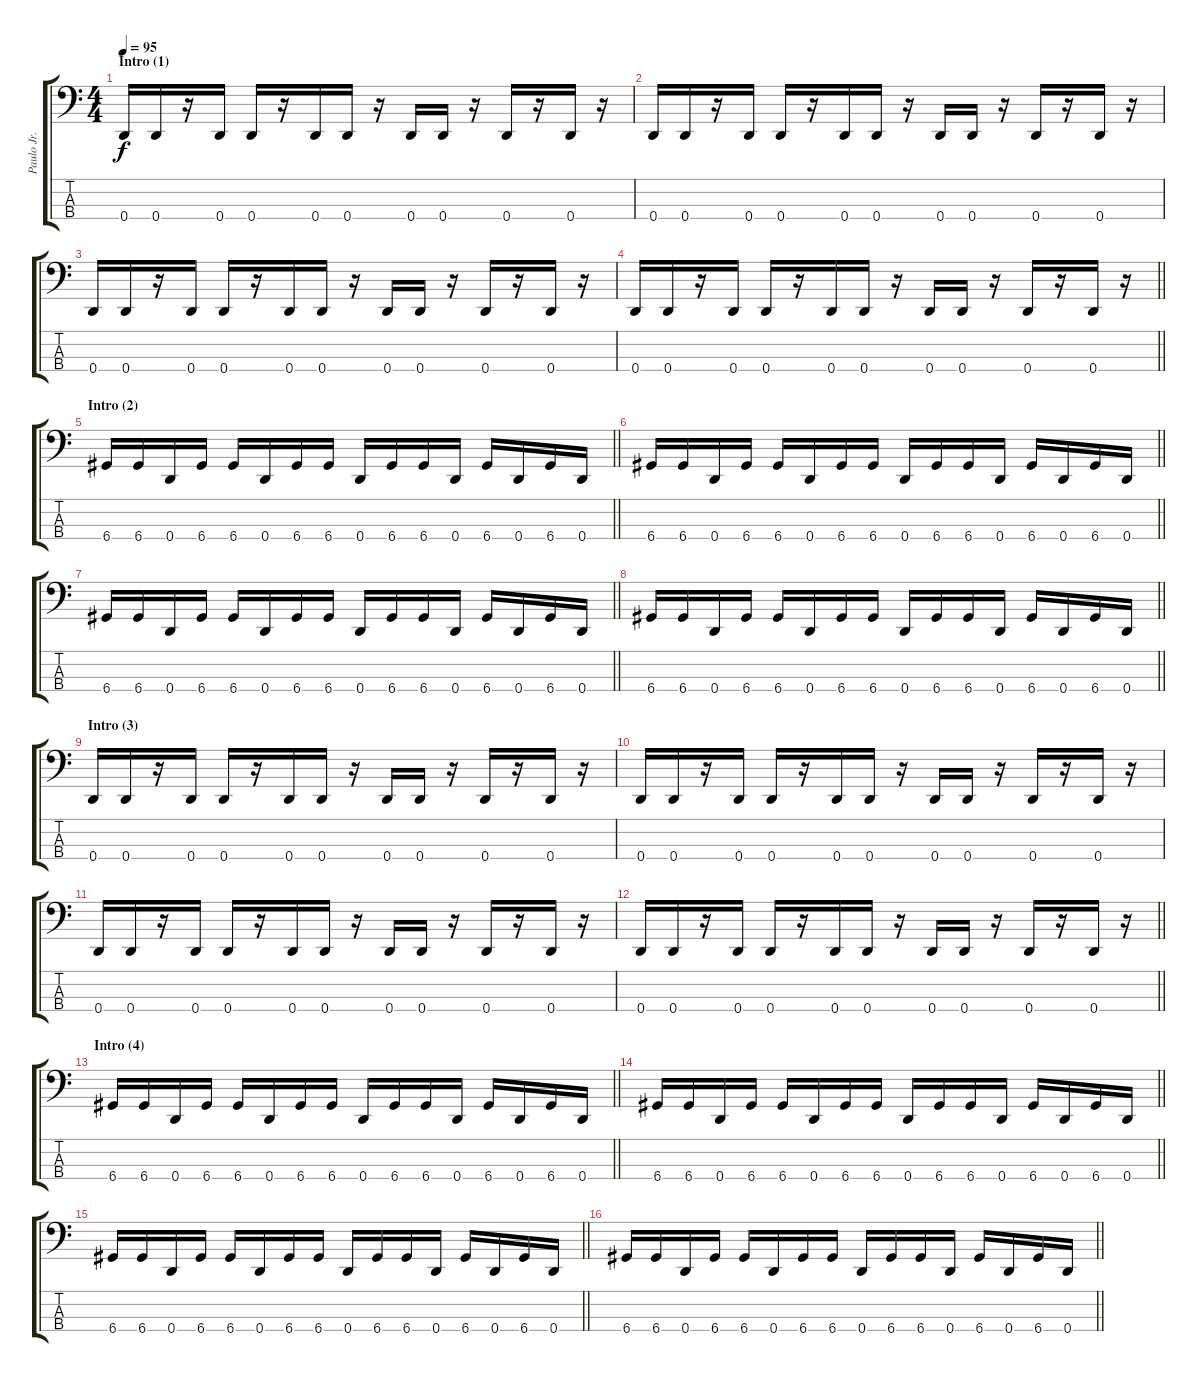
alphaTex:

\track ("Paulo Jr." "Paulo Jr.") {instrument electricbasspick}
\staff {score tabs}
\tuning (G2 D2 A1 D1) {hide}
\ts (4 4)
\section ("" "Intro (1)")
\tempo 95
\clef f4
\ks c
0.4.16{dy f instrument electricbasspick} 0.4.16 r.16 0.4.16 0.4.16 r.16 0.4.16 0.4.16 r.16 0.4.16 0.4.16 r.16 0.4.16 r.16 0.4.16 r.16 |
0.4.16 0.4.16 r.16 0.4.16 0.4.16 r.16 0.4.16 0.4.16 r.16 0.4.16 0.4.16 r.16 0.4.16 r.16 0.4.16 r.16 |
0.4.16 0.4.16 r.16 0.4.16 0.4.16 r.16 0.4.16 0.4.16 r.16 0.4.16 0.4.16 r.16 0.4.16 r.16 0.4.16 r.16 |
\barLineRight lightlight
0.4.16 0.4.16 r.16 0.4.16 0.4.16 r.16 0.4.16 0.4.16 r.16 0.4.16 0.4.16 r.16 0.4.16 r.16 0.4.16 r.16 |
\section ("" "Intro (2)")
\barLineRight lightlight
6.4.16 6.4.16 0.4.16 6.4.16 6.4.16 0.4.16 6.4.16 6.4.16 0.4.16 6.4.16 6.4.16 0.4.16 6.4.16 0.4.16 6.4.16 0.4.16 |
\barLineRight lightlight
6.4.16 6.4.16 0.4.16 6.4.16 6.4.16 0.4.16 6.4.16 6.4.16 0.4.16 6.4.16 6.4.16 0.4.16 6.4.16 0.4.16 6.4.16 0.4.16 |
\barLineRight lightlight
6.4.16 6.4.16 0.4.16 6.4.16 6.4.16 0.4.16 6.4.16 6.4.16 0.4.16 6.4.16 6.4.16 0.4.16 6.4.16 0.4.16 6.4.16 0.4.16 |
\barLineRight lightlight
6.4.16 6.4.16 0.4.16 6.4.16 6.4.16 0.4.16 6.4.16 6.4.16 0.4.16 6.4.16 6.4.16 0.4.16 6.4.16 0.4.16 6.4.16 0.4.16 |
\section ("" "Intro (3)")
0.4.16 0.4.16 r.16 0.4.16 0.4.16 r.16 0.4.16 0.4.16 r.16 0.4.16 0.4.16 r.16 0.4.16 r.16 0.4.16 r.16 |
0.4.16 0.4.16 r.16 0.4.16 0.4.16 r.16 0.4.16 0.4.16 r.16 0.4.16 0.4.16 r.16 0.4.16 r.16 0.4.16 r.16 |
0.4.16 0.4.16 r.16 0.4.16 0.4.16 r.16 0.4.16 0.4.16 r.16 0.4.16 0.4.16 r.16 0.4.16 r.16 0.4.16 r.16 |
\barLineRight lightlight
0.4.16 0.4.16 r.16 0.4.16 0.4.16 r.16 0.4.16 0.4.16 r.16 0.4.16 0.4.16 r.16 0.4.16 r.16 0.4.16 r.16 |
\section ("" "Intro (4)")
\barLineRight lightlight
6.4.16 6.4.16 0.4.16 6.4.16 6.4.16 0.4.16 6.4.16 6.4.16 0.4.16 6.4.16 6.4.16 0.4.16 6.4.16 0.4.16 6.4.16 0.4.16 |
\barLineRight lightlight
6.4.16 6.4.16 0.4.16 6.4.16 6.4.16 0.4.16 6.4.16 6.4.16 0.4.16 6.4.16 6.4.16 0.4.16 6.4.16 0.4.16 6.4.16 0.4.16 |
\barLineRight lightlight
6.4.16 6.4.16 0.4.16 6.4.16 6.4.16 0.4.16 6.4.16 6.4.16 0.4.16 6.4.16 6.4.16 0.4.16 6.4.16 0.4.16 6.4.16 0.4.16 |
\barLineRight lightlight
6.4.16 6.4.16 0.4.16 6.4.16 6.4.16 0.4.16 6.4.16 6.4.16 0.4.16 6.4.16 6.4.16 0.4.16 6.4.16 0.4.16 6.4.16 0.4.16
